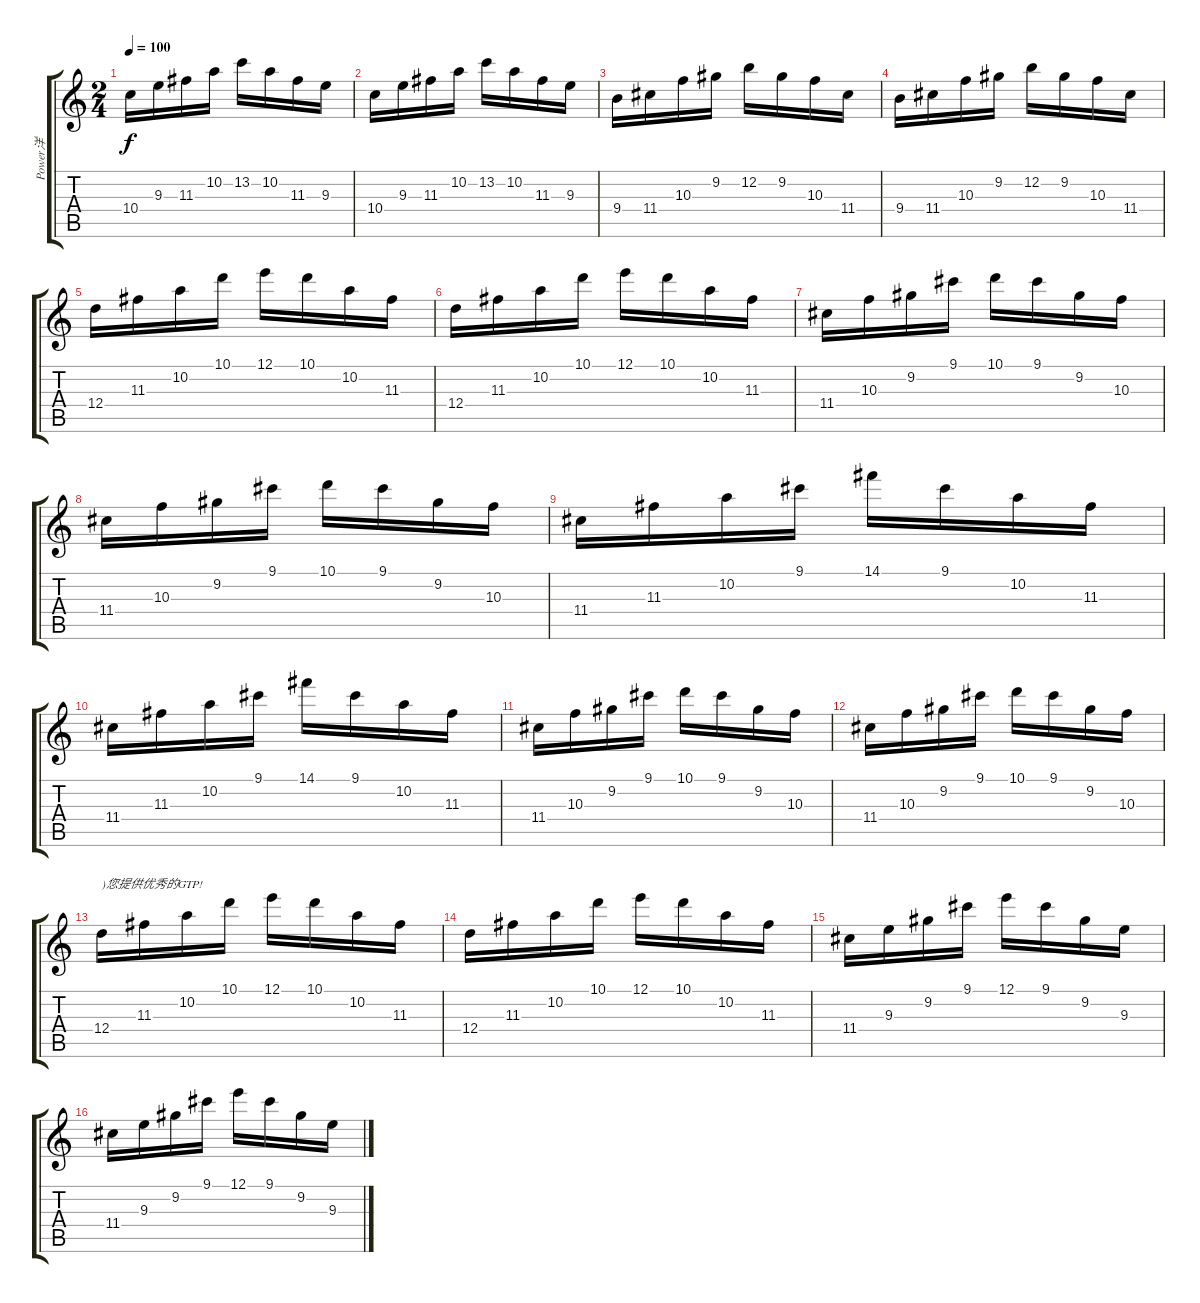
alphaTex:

\track ("Power洋" "Power洋") {instrument overdrivenguitar}
\staff {score tabs}
\tuning (E4 B3 G3 D3 A2 E2) {hide}
\ts (2 4)
\tempo 100
\clef g2
\ks c
10.4.16{dy f} 9.3.16 11.3.16 10.2.16 13.2.16 10.2.16 11.3.16 9.3.16 |
10.4.16 9.3.16 11.3.16 10.2.16 13.2.16 10.2.16 11.3.16 9.3.16 |
9.4.16 11.4.16 10.3.16 9.2.16 12.2.16 9.2.16 10.3.16 11.4.16 |
9.4.16 11.4.16 10.3.16 9.2.16 12.2.16 9.2.16 10.3.16 11.4.16 |
12.4.16 11.3.16 10.2.16 10.1.16 12.1.16 10.1.16 10.2.16 11.3.16 |
12.4.16 11.3.16 10.2.16 10.1.16 12.1.16 10.1.16 10.2.16 11.3.16 |
11.4.16 10.3.16 9.2.16 9.1.16 10.1.16 9.1.16 9.2.16 10.3.16 |
11.4.16 10.3.16 9.2.16 9.1.16 10.1.16 9.1.16 9.2.16 10.3.16 |
11.4.16 11.3.16 10.2.16 9.1.16 14.1.16 9.1.16 10.2.16 11.3.16 |
11.4.16 11.3.16 10.2.16 9.1.16 14.1.16 9.1.16 10.2.16 11.3.16 |
11.4.16 10.3.16 9.2.16 9.1.16 10.1.16 9.1.16 9.2.16 10.3.16 |
11.4.16 10.3.16 9.2.16 9.1.16 10.1.16 9.1.16 9.2.16 10.3.16 |
12.4.16{txt ")您提供优秀的GTP!"} 11.3.16 10.2.16 10.1.16 12.1.16 10.1.16 10.2.16 11.3.16 |
12.4.16 11.3.16 10.2.16 10.1.16 12.1.16 10.1.16 10.2.16 11.3.16 |
11.4.16 9.3.16 9.2.16 9.1.16 12.1.16 9.1.16 9.2.16 9.3.16 |
11.4.16 9.3.16 9.2.16 9.1.16 12.1.16 9.1.16 9.2.16 9.3.16
